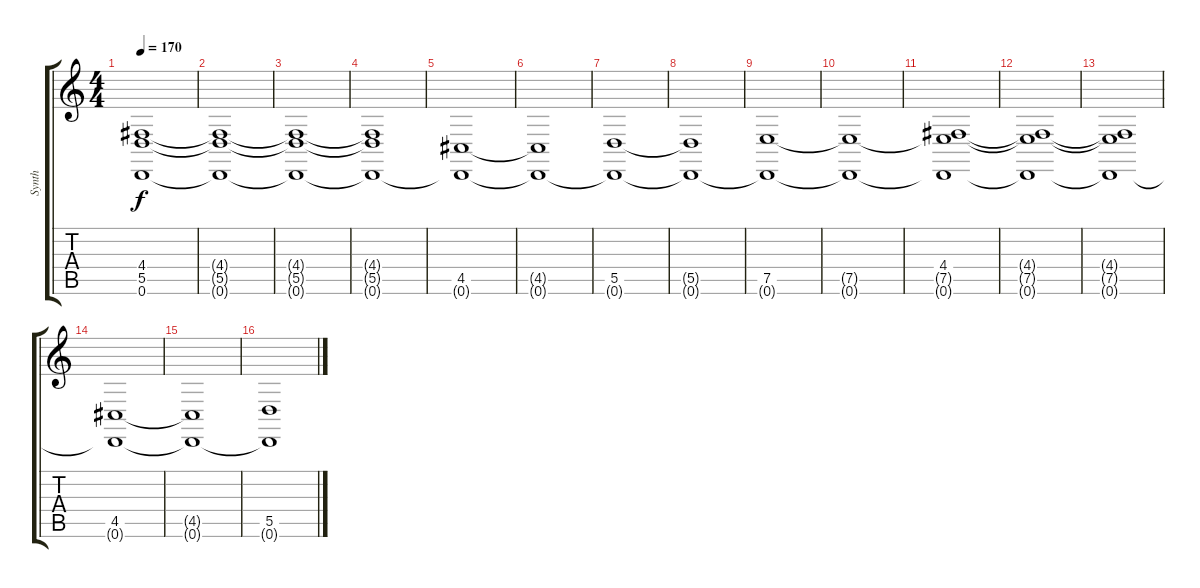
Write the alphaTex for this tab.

\track ("Synth" "Synth") {instrument pad7halo}
\staff {score tabs}
\tuning (E4 B3 G3 D3 A2 D2) {hide}
\ts (4 4)
\tempo 170
\clef g2
\ks c
(4.4 5.5 0.6).1{dy f instrument pad7halo} |
(4.4{t} 5.5{t} 0.6{t}).1 |
(4.4{t} 5.5{t} 0.6{t}).1 |
(4.4{t} 5.5{t} 0.6{t}).1 |
(4.5 0.6{t}).1 |
(4.5{t} 0.6{t}).1 |
(5.5 0.6{t}).1 |
(5.5{t} 0.6{t}).1 |
(7.5 0.6{t}).1 |
(7.5{t} 0.6{t}).1 |
(4.4 7.5{t} 0.6{t}).1 |
(4.4{t} 7.5{t} 0.6{t}).1 |
(4.4{t} 7.5{t} 0.6{t}).1 |
(4.5 0.6{t}).1 |
(4.5{t} 0.6{t}).1 |
(5.5 0.6{t}).1
